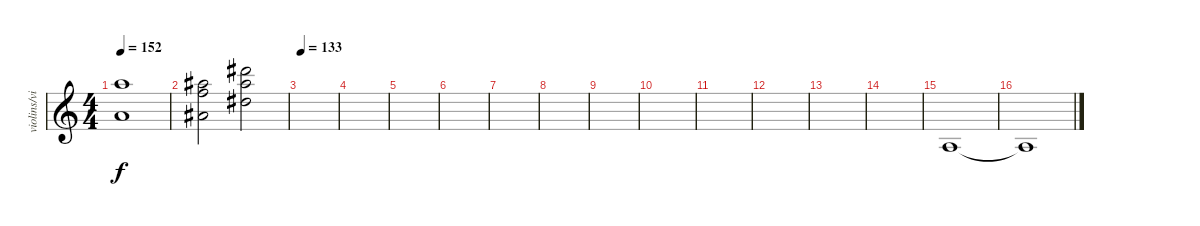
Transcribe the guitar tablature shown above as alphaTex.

\track ("violins/violas" "violins/vi") {instrument stringensemble1}
\staff {score}
\tuning (E4 B3 G3 D3 A2 E2) {hide}
\ts (4 4)
\tempo 152
\clef g2
\ks c
(17.1 10.2).1{dy f} |
(18.1 11.2 22.3).2 (23.1 16.2 27.3).2 |
\tempo 133
|
|
|
|
|
|
|
|
|
|
|
|
2.3.1 |
2.3{t}.1
